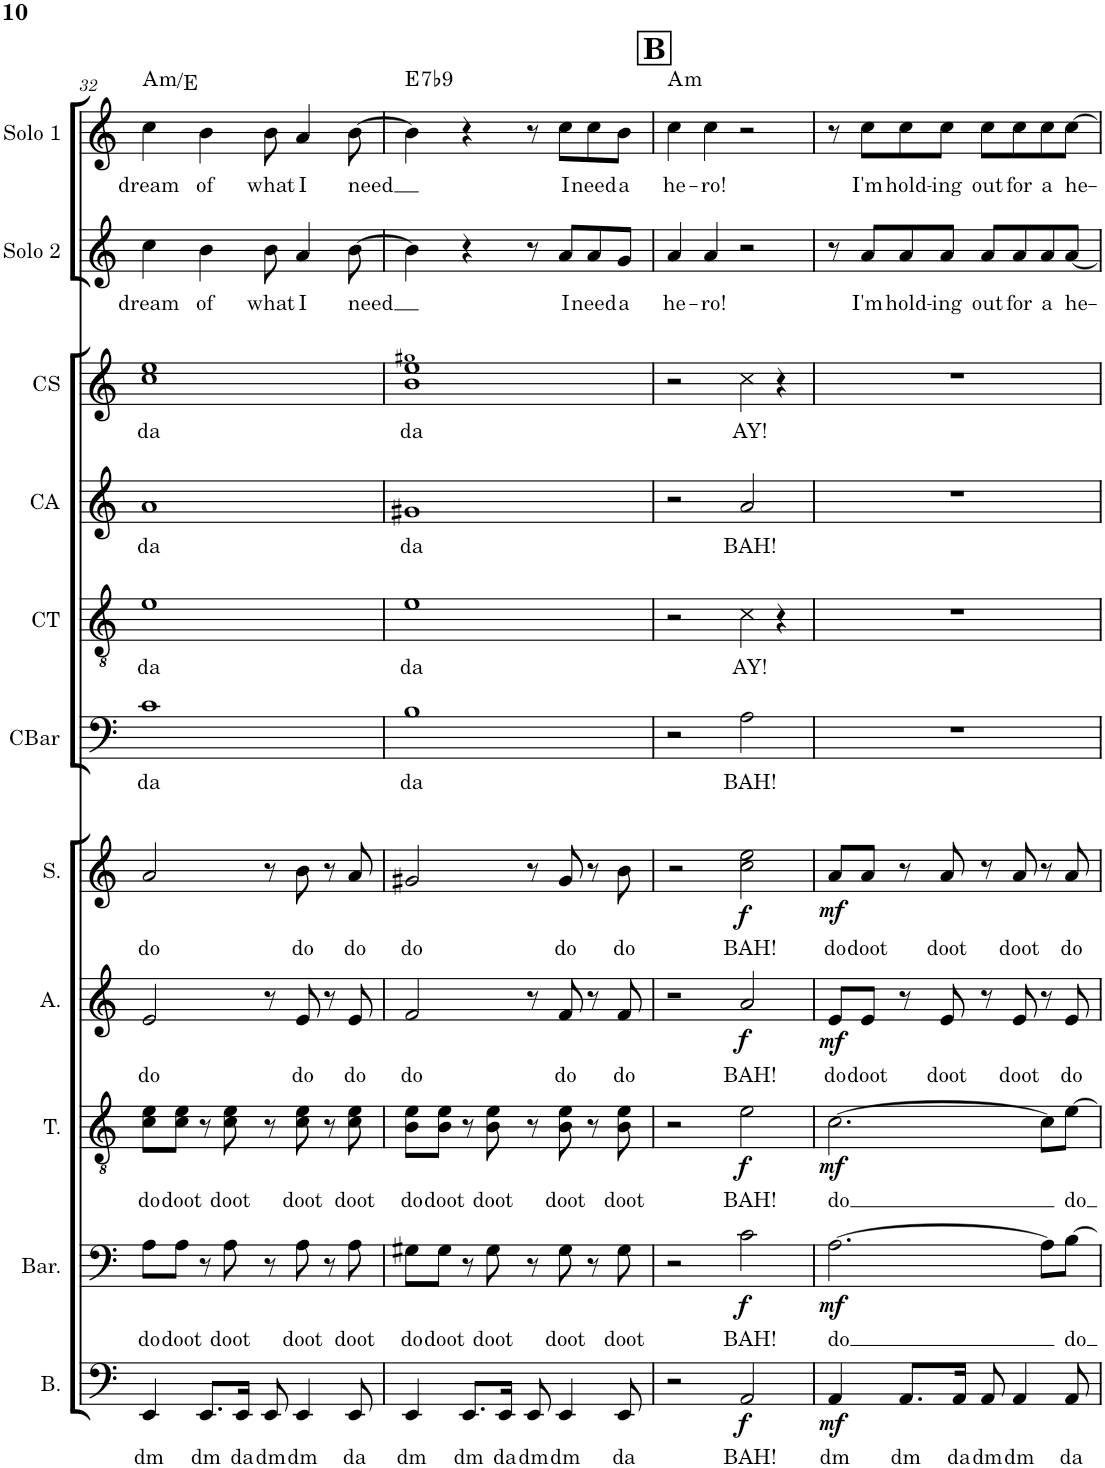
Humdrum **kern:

**kern	**text	**dynam	**kern	**text	**dynam	**kern	**text	**dynam	**kern	**text	**dynam	**kern	**text	**dynam	**kern	**text	**kern	**text	**kern	**text	**kern	**text	**kern	**text	**kern	**text	**harte
*part11	*part11	*part11	*part10	*part10	*part10	*part9	*part9	*part9	*part8	*part8	*part8	*part7	*part7	*part7	*part6	*part6	*part5	*part5	*part4	*part4	*part3	*part3	*part2	*part2	*part1	*part1	*part1
*staff11	*staff11	*staff11	*staff10	*staff10	*staff10	*staff9	*staff9	*staff9	*staff8	*staff8	*staff8	*staff7	*staff7	*staff7	*staff6	*staff6	*staff5	*staff5	*staff4	*staff4	*staff3	*staff3	*staff2	*staff2	*staff1	*staff1	*
*I"Bass	*	*	*I"Baritone	*	*	*I"Tenor	*	*	*I"Alto	*	*	*I"Soprano	*	*	*I"Choir Baritone	*	*I"Choir Tenor	*	*I"Choir Alto	*	*I"Choir Soprano	*	*I"Soloist 2	*	*I"Soloist 1	*	*
*I'B.	*	*	*I'Bar.	*	*	*I'T.	*	*	*I'A.	*	*	*I'S.	*	*	*I'CBar	*	*I'CT	*	*I'CA	*	*I'CS	*	*I'Solo 2	*	*I'Solo 1	*	*
!!LO:PB:g=z
*clefF4	*	*	*clefF4	*	*	*clefGv2	*	*	*clefG2	*	*	*clefG2	*	*	*clefF4	*	*clefGv2	*	*clefG2	*	*clefG2	*	*clefG2	*	*clefG2	*	*
*k[]	*	*	*k[]	*	*	*k[]	*	*	*k[]	*	*	*k[]	*	*	*k[]	*	*k[]	*	*k[]	*	*k[]	*	*k[]	*	*k[]	*	*
*M4/4	*	*	*M4/4	*	*	*M4/4	*	*	*M4/4	*	*	*M4/4	*	*	*M4/4	*	*M4/4	*	*M4/4	*	*M4/4	*	*M4/4	*	*M4/4	*	*
=32	=32	=32	=32	=32	=32	=32	=32	=32	=32	=32	=32	=32	=32	=32	=32	=32	=32	=32	=32	=32	=32	=32	=32	=32	=32	=32	=32
!	!LO:LY:b	!	!	!LO:LY:b	!	!	!LO:LY:b	!	!	!LO:LY:b	!	!	!LO:LY:b	!	!	!LO:LY:b	!	!LO:LY:b	!	!LO:LY:b	!	!LO:LY:b	!	!LO:LY:b	!	!LO:LY:b	!LO:H:kt=m
4EE/	dm	.	8A\L	do	.	8c\ 8e\L	do	.	2e/	do	.	2a/	do	.	1c	da	1e	da	1a	da	1cc 1ee	da	4cc\	dream	4cc\	dream	A:min/5
!	!	!	!	!LO:LY:b	!	!	!LO:LY:b	!	!	!	!	!	!	!	!	!	!	!	!	!	!	!	!	!	!	!	!
.	.	.	8A\J	doot	.	8c\ 8e\J	doot	.	.	.	.	.	.	.	.	.	.	.	.	.	.	.	.	.	.	.	.
!	!LO:LY:b	!	!	!	!	!	!	!	!	!	!	!	!	!	!	!	!	!	!	!	!	!	!	!LO:LY:b	!	!LO:LY:b	!
8.EE/L	dm	.	8r	.	.	8r	.	.	.	.	.	.	.	.	.	.	.	.	.	.	.	.	4b\	of	4b\	of	.
!	!	!	!	!LO:LY:b	!	!	!LO:LY:b	!	!	!	!	!	!	!	!	!	!	!	!	!	!	!	!	!	!	!	!
.	.	.	8A\	doot	.	8c\ 8e\	doot	.	.	.	.	.	.	.	.	.	.	.	.	.	.	.	.	.	.	.	.
!	!LO:LY:b	!	!	!	!	!	!	!	!	!	!	!	!	!	!	!	!	!	!	!	!	!	!	!	!	!	!
16EE/Jk	da	.	.	.	.	.	.	.	.	.	.	.	.	.	.	.	.	.	.	.	.	.	.	.	.	.	.
!	!LO:LY:b	!	!	!	!	!	!	!	!	!	!	!	!	!	!	!	!	!	!	!	!	!	!	!LO:LY:b	!	!LO:LY:b	!
8EE/	dm	.	8r	.	.	8r	.	.	8r	.	.	8r	.	.	.	.	.	.	.	.	.	.	8b\	what	8b\	what	.
!	!LO:LY:b	!	!	!LO:LY:b	!	!	!LO:LY:b	!	!	!LO:LY:b	!	!	!LO:LY:b	!	!	!	!	!	!	!	!	!	!	!LO:LY:b	!	!LO:LY:b	!
4EE/	dm	.	8A\	doot	.	8c\ 8e\	doot	.	8e/	do	.	8b\	do	.	.	.	.	.	.	.	.	.	4a/	I	4a/	I	.
.	.	.	8r	.	.	8r	.	.	8r	.	.	8r	.	.	.	.	.	.	.	.	.	.	.	.	.	.	.
!	!LO:LY:b	!	!	!LO:LY:b	!	!	!LO:LY:b	!	!	!LO:LY:b	!	!	!LO:LY:b	!	!	!	!	!	!	!	!	!	!	!LO:LY:b	!	!LO:LY:b	!
8EE/	da	.	8A\	doot	.	8c\ 8e\	doot	.	8e/	do	.	8a/	do	.	.	.	.	.	.	.	.	.	[8b\	need	[8b\	need	.
=33	=33	=33	=33	=33	=33	=33	=33	=33	=33	=33	=33	=33	=33	=33	=33	=33	=33	=33	=33	=33	=33	=33	=33	=33	=33	=33	=33
!	!LO:LY:b	!	!	!LO:LY:b	!	!	!LO:LY:b	!	!	!LO:LY:b	!	!	!LO:LY:b	!	!	!LO:LY:b	!	!LO:LY:b	!	!LO:LY:b	!	!LO:LY:b	!	!	!	!	!LO:H:kt=7
4EE/	dm	.	8G#X\L	do	.	8B\ 8e\L	do	.	2f/	do	.	2g#X/	do	.	1B	da	1e	da	1g#X	da	1b 1ee 1gg#X!	da	4b\]	.	4b\]	.	E:7(b9)
!	!	!	!	!LO:LY:b	!	!	!LO:LY:b	!	!	!	!	!	!	!	!	!	!	!	!	!	!	!	!	!	!	!	!
.	.	.	8G#\J	doot	.	8B\ 8e\J	doot	.	.	.	.	.	.	.	.	.	.	.	.	.	.	.	.	.	.	.	.
!	!LO:LY:b	!	!	!	!	!	!	!	!	!	!	!	!	!	!	!	!	!	!	!	!	!	!	!	!	!	!
8.EE/L	dm	.	8r	.	.	8r	.	.	.	.	.	.	.	.	.	.	.	.	.	.	.	.	4r	.	4r	.	.
!	!	!	!	!LO:LY:b	!	!	!LO:LY:b	!	!	!	!	!	!	!	!	!	!	!	!	!	!	!	!	!	!	!	!
.	.	.	8G#\	doot	.	8B\ 8e\	doot	.	.	.	.	.	.	.	.	.	.	.	.	.	.	.	.	.	.	.	.
!	!LO:LY:b	!	!	!	!	!	!	!	!	!	!	!	!	!	!	!	!	!	!	!	!	!	!	!	!	!	!
16EE/Jk	da	.	.	.	.	.	.	.	.	.	.	.	.	.	.	.	.	.	.	.	.	.	.	.	.	.	.
!	!LO:LY:b	!	!	!	!	!	!	!	!	!	!	!	!	!	!	!	!	!	!	!	!	!	!	!	!	!	!
8EE/	dm	.	8r	.	.	8r	.	.	8r	.	.	8r	.	.	.	.	.	.	.	.	.	.	8r	.	8r	.	.
!	!LO:LY:b	!	!	!LO:LY:b	!	!	!LO:LY:b	!	!	!LO:LY:b	!	!	!LO:LY:b	!	!	!	!	!	!	!	!	!	!	!LO:LY:b	!	!LO:LY:b	!
4EE/	dm	.	8G#\	doot	.	8B\ 8e\	doot	.	8f/	do	.	8g#/	do	.	.	.	.	.	.	.	.	.	8a/L	I	8cc\L	I	.
!	!	!	!	!	!	!	!	!	!	!	!	!	!	!	!	!	!	!	!	!	!	!	!	!LO:LY:b	!	!LO:LY:b	!
.	.	.	8r	.	.	8r	.	.	8r	.	.	8r	.	.	.	.	.	.	.	.	.	.	8a/	need	8cc\	need	.
!	!LO:LY:b	!	!	!LO:LY:b	!	!	!LO:LY:b	!	!	!LO:LY:b	!	!	!LO:LY:b	!	!	!	!	!	!	!	!	!	!	!LO:LY:b	!	!LO:LY:b	!
8EE/	da	.	8G#\	doot	.	8B\ 8e\	doot	.	8f/	do	.	8b\	do	.	.	.	.	.	.	.	.	.	8g/J	a	8b\J	a	.
!!LO:REH:place=s1:a:B:cj:fs=14:t=B
=34	=34	=34	=34	=34	=34	=34	=34	=34	=34	=34	=34	=34	=34	=34	=34	=34	=34	=34	=34	=34	=34	=34	=34	=34	=34	=34	=34
!	!	!	!	!	!	!	!	!	!	!	!	!	!	!	!	!	!	!	!	!	!	!	!	!LO:LY:b	!	!LO:LY:b	!LO:H:kt=m
2r	.	.	2r	.	.	2r	.	.	2r	.	.	2r	.	.	2r	.	2r	.	2r	.	2r	.	4a/	he-	4cc\	he-	A:min
!	!	!	!	!	!	!	!	!	!	!	!	!	!	!	!	!	!	!	!	!	!	!	!	!LO:LY:b	!	!LO:LY:b	!
.	.	.	.	.	.	.	.	.	.	.	.	.	.	.	.	.	.	.	.	.	.	.	4a/	-ro!	4cc\	-ro!	.
!	!LO:LY:b	!LO:DY:b	!	!LO:LY:b	!LO:DY:b	!	!LO:LY:b	!LO:DY:b	!	!LO:LY:b	!LO:DY:b	!	!LO:LY:b	!LO:DY:b	!	!LO:LY:b	!	!LO:LY:b	!	!LO:LY:b	!	!LO:LY:b	!	!	!	!	!
2AA/	BAH!	f	2c\	BAH!	f	2e\	BAH!	f	2a/	BAH!	f	2cc\ 2ee\	BAH!	f	2A\	BAH!	4c\	AY!	2a/	BAH!	4cc\	AY!	2r	.	2r	.	.
.	.	.	.	.	.	.	.	.	.	.	.	.	.	.	.	.	4r	.	.	.	4r	.	.	.	.	.	.
=35	=35	=35	=35	=35	=35	=35	=35	=35	=35	=35	=35	=35	=35	=35	=35	=35	=35	=35	=35	=35	=35	=35	=35	=35	=35	=35	=35
!	!LO:LY:b	!LO:DY:b	!	!LO:LY:b	!LO:DY:b	!	!LO:LY:b	!LO:DY:b	!	!LO:LY:b	!LO:DY:b	!	!LO:LY:b	!LO:DY:b	!	!	!	!	!	!	!	!	!	!	!	!	!
4AA/	dm	mf	[2.A\	do	mf	[2.c\	do	mf	8e/L	do	mf	8a/L	do	mf	1r	.	1r	.	1r	.	1r	.	8r	.	8r	.	.
!	!	!	!	!	!	!	!	!	!	!LO:LY:b	!	!	!LO:LY:b	!	!	!	!	!	!	!	!	!	!	!LO:LY:b	!	!LO:LY:b	!
.	.	.	.	.	.	.	.	.	8e/J	doot	.	8a/J	doot	.	.	.	.	.	.	.	.	.	8a/L	I'm	8cc\L	I'm	.
!	!LO:LY:b	!	!	!	!	!	!	!	!	!	!	!	!	!	!	!	!	!	!	!	!	!	!	!LO:LY:b	!	!LO:LY:b	!
8.AA/L	dm	.	.	.	.	.	.	.	8r	.	.	8r	.	.	.	.	.	.	.	.	.	.	8a/	hold-	8cc\	hold-	.
!	!	!	!	!	!	!	!	!	!	!LO:LY:b	!	!	!LO:LY:b	!	!	!	!	!	!	!	!	!	!	!LO:LY:b	!	!LO:LY:b	!
.	.	.	.	.	.	.	.	.	8e/	doot	.	8a/	doot	.	.	.	.	.	.	.	.	.	8a/J	-ing	8cc\J	-ing	.
!	!LO:LY:b	!	!	!	!	!	!	!	!	!	!	!	!	!	!	!	!	!	!	!	!	!	!	!	!	!	!
16AA/Jk	da	.	.	.	.	.	.	.	.	.	.	.	.	.	.	.	.	.	.	.	.	.	.	.	.	.	.
!	!LO:LY:b	!	!	!	!	!	!	!	!	!	!	!	!	!	!	!	!	!	!	!	!	!	!	!LO:LY:b	!	!LO:LY:b	!
8AA/	dm	.	.	.	.	.	.	.	8r	.	.	8r	.	.	.	.	.	.	.	.	.	.	8a/L	out	8cc\L	out	.
!	!LO:LY:b	!	!	!	!	!	!	!	!	!LO:LY:b	!	!	!LO:LY:b	!	!	!	!	!	!	!	!	!	!	!LO:LY:b	!	!LO:LY:b	!
4AA/	dm	.	.	.	.	.	.	.	8e/	doot	.	8a/	doot	.	.	.	.	.	.	.	.	.	8a/	for	8cc\	for	.
!	!	!	!	!	!	!	!	!	!	!	!	!	!	!	!	!	!	!	!	!	!	!	!	!LO:LY:b	!	!LO:LY:b	!
.	.	.	8A\L]	.	.	8c\L]	.	.	8r	.	.	8r	.	.	.	.	.	.	.	.	.	.	8a/	a	8cc\	a	.
!	!LO:LY:b	!	!	!LO:LY:b	!	!	!LO:LY:b	!	!	!LO:LY:b	!	!	!LO:LY:b	!	!	!	!	!	!	!	!	!	!	!LO:LY:b	!	!LO:LY:b	!
8AA/	da	.	[8B\J	do	.	[8e\J	do	.	8e/	do	.	8a/	do	.	.	.	.	.	.	.	.	.	[8a/J	he-	[8cc\J	he-	.
=	=	=	=	=	=	=	=	=	=	=	=	=	=	=	=	=	=	=	=	=	=	=	=	=	=	=	=
*-	*-	*-	*-	*-	*-	*-	*-	*-	*-	*-	*-	*-	*-	*-	*-	*-	*-	*-	*-	*-	*-	*-	*-	*-	*-	*-	*-
